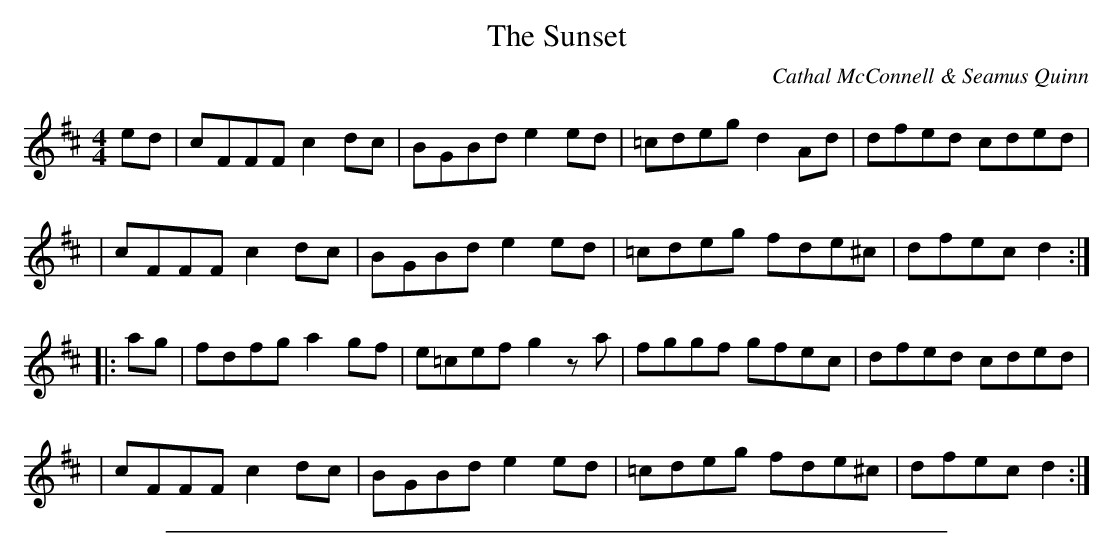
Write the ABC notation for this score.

X:1
T: Sunset, The
C:Cathal McConnell \& Seamus Quinn
L:1/8
M:4/4
K:D
ed \
| cFFF c2dc | BGBd e2ed | =cdeg d2Ad | dfed cded |
| cFFF c2dc | BGBd e2ed | =cdeg fde^c | dfec d2:|
|: ag \
| fdfg a2gf | e=cef g2za | fggf gfec | dfed cded |
| cFFF c2dc | BGBd e2ed | =cdeg fde^c | dfec d2 :|
